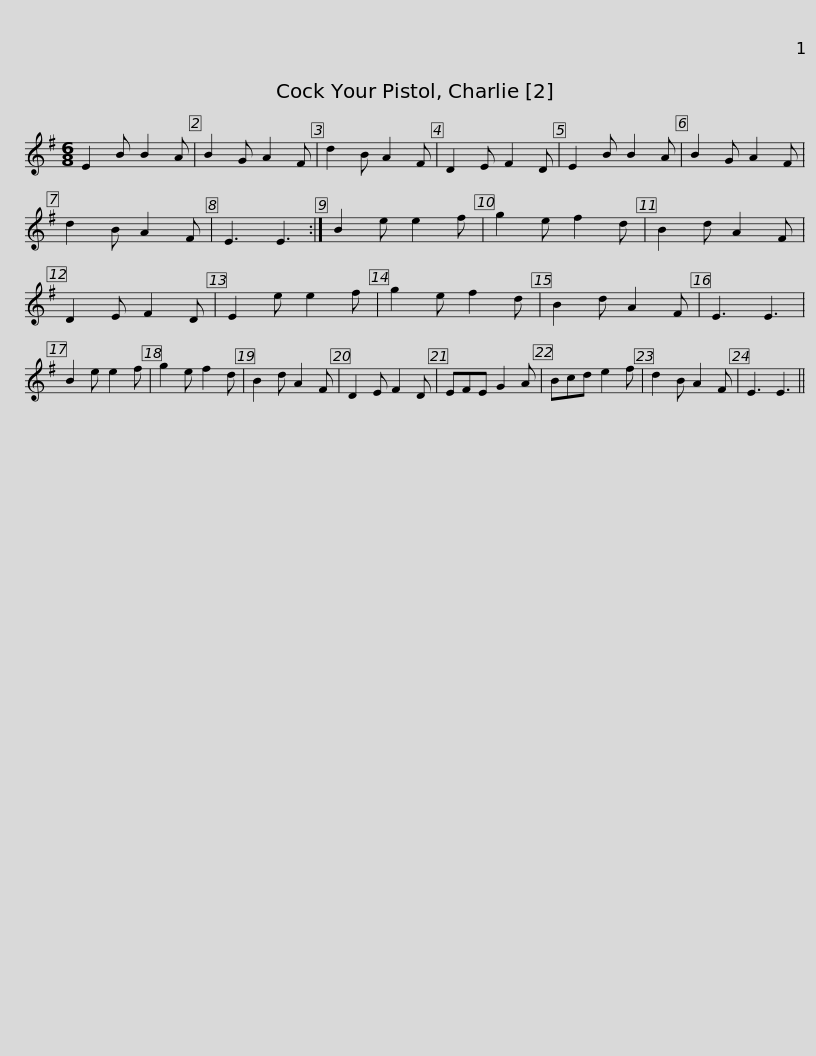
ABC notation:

X:1
L:1/8
M:6/8
I:linebreak $
K:Emin
V:1 treble
V:1
 E2 B B2 A | B2 G A2 F | d2 B A2 F | D2 E F2 D | E2 B B2 A | %5
 B2 G A2 F | d2 B A2 F | E3 E3 :| B2 e e2 f |$ g2 e f2 d | %10
 B2 d A2 F | D2 E F2 D | E2 e e2 f | g2 e f2 d | B2 d A2 F | %15
 E3 E3 | B2 e e2 f | g2 e f2 d | B2 d A2 F |$ D2 E F2 D | %20
 EFE G2 A | Bcd e2 f | d2 B A2 F | E3 E3 || %24
